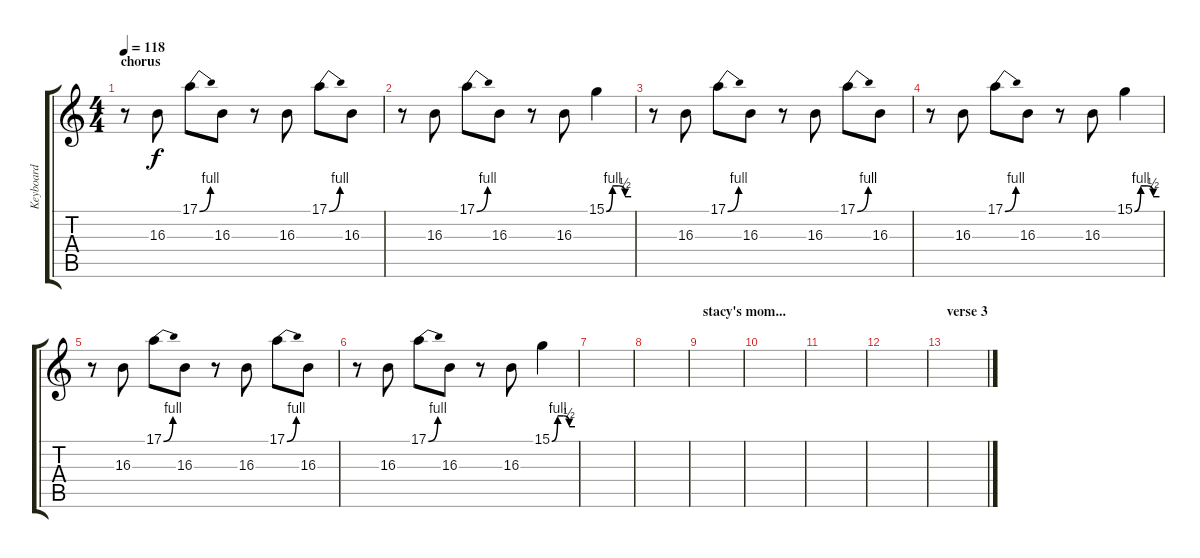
\track ("Keyboard" "Keyboard") {instrument lead2sawtooth}
\staff {score tabs}
\tuning (E4 B3 G3 D3 A2 E2) {hide}
\ts (4 4)
\section ("" "chorus")
\tempo 118
\clef g2
\ks c
r.8{dy pp} 16.3.8{dy f} 17.1{be (bend 0 0 60 4)}.8 16.3.8 r.8 16.3.8 17.1{be (bend 0 0 60 4)}.8 16.3.8 |
r.8 16.3.8 17.1{be (bend 0 0 60 4)}.8 16.3.8 r.8 16.3.8 15.1{be (custom 0 0 15 4 30 4 45 2 60 2)}.4 |
r.8 16.3.8 17.1{be (bend 0 0 60 4)}.8 16.3.8 r.8 16.3.8 17.1{be (bend 0 0 60 4)}.8 16.3.8 |
r.8 16.3.8 17.1{be (bend 0 0 60 4)}.8 16.3.8 r.8 16.3.8 15.1{be (custom 0 0 15 4 30 4 45 2 60 2)}.4 |
r.8 16.3.8 17.1{be (bend 0 0 60 4)}.8 16.3.8 r.8 16.3.8 17.1{be (bend 0 0 60 4)}.8 16.3.8 |
r.8 16.3.8 17.1{be (bend 0 0 60 4)}.8 16.3.8 r.8 16.3.8 15.1{be (custom 0 0 15 4 30 4 45 2 60 2)}.4 |
|
|
\section ("" "stacy's mom...")
|
|
|
|
\section ("" "verse 3")
